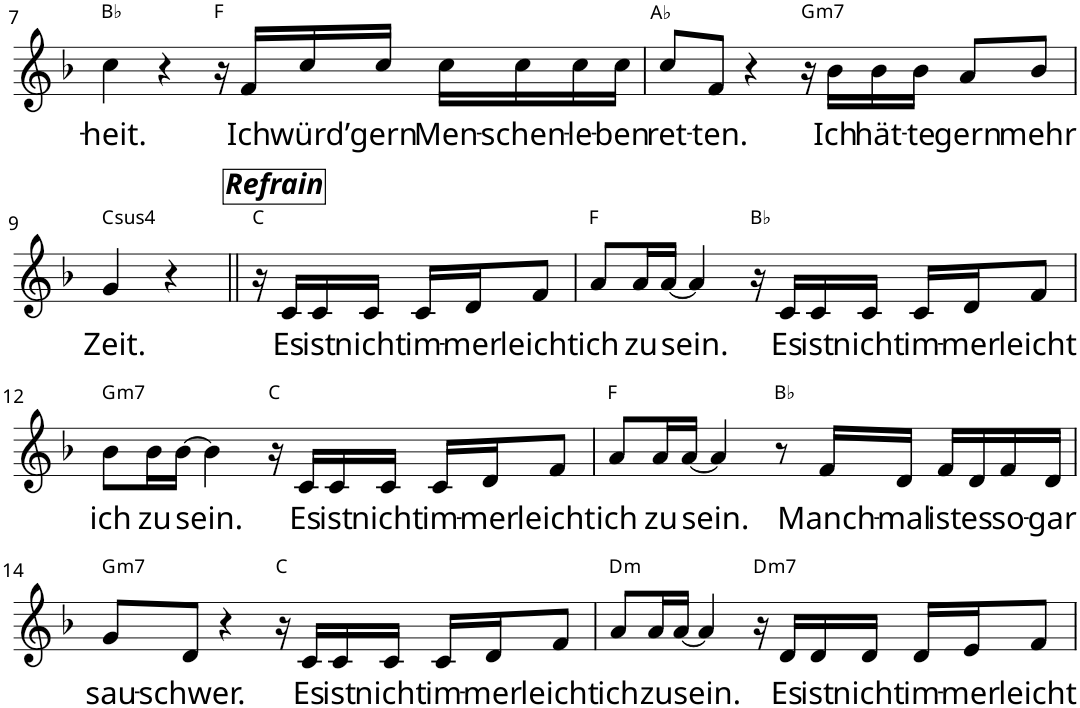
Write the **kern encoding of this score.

**kern	**text	**harte
*part1	*part1	*part1
*staff1	*staff1	*
*I"P1	*	*
!!LO:PB:g=z
*clefG2	*	*
*k[b-]	*	*
*F:	*	*
*M4/4	*	*
*met(c)	*	*
=7	=7	=7
!	!LO:LY:b	!
4cc\	-heit.	Bb:maj
4r	.	.
16r	.	F:maj
!	!LO:LY:b	!
16f/LL	Ich	.
!	!LO:LY:b	!
16cc/	würd’	.
!	!LO:LY:b	!
16cc/JJ	gern	.
!	!LO:LY:b	!
16cc\LL	Men-	.
!	!LO:LY:b	!
16cc\	-schen-	.
!	!LO:LY:b	!
16cc\	-le-	.
!	!LO:LY:b	!
16cc\JJ	-ben	.
=8	=8	=8
!	!LO:LY:b	!
8cc/L	ret-	Ab:maj
!	!LO:LY:b	!
8f/J	-ten.	.
4r	.	.
!	!	!LO:H:kt=m7
16r	.	G:min7
!	!LO:LY:b	!
16b-\LL	Ich	.
!	!LO:LY:b	!
16b-\	hät-	.
!	!LO:LY:b	!
16b-\JJ	-te	.
!	!LO:LY:b	!
8a/L	gern	.
!	!LO:LY:b	!
8b-/J	mehr	.
!!LO:LB:g=z
=9	=9	=9
!	!LO:LY:b	!LO:H:kt=4
4g/	Zeit.	C:sus4
4r	.	.
=10||	=10||	=10||
16r	.	C:maj
!LO:TX:a:Bi:t=Refrain	!	!
!	!LO:LY:b	!
16c/LL	Es	.
!	!LO:LY:b	!
16c/	ist	.
!	!LO:LY:b	!
16c/JJ	nicht	.
!	!LO:LY:b	!
16c/LL	im-	.
!	!LO:LY:b	!
16d/J	-mer	.
!	!LO:LY:b	!
8f/J	leicht	.
=11	=11	=11
!	!LO:LY:b	!
8a/L	ich	F:maj
!	!LO:LY:b	!
16a/L	zu	.
!	!LO:LY:b	!
[16a/JJ	sein.	.
4a/]	.	.
16r	.	Bb:maj
!	!LO:LY:b	!
16c/LL	Es	.
!	!LO:LY:b	!
16c/	ist	.
!	!LO:LY:b	!
16c/JJ	nicht	.
!	!LO:LY:b	!
16c/LL	im-	.
!	!LO:LY:b	!
16d/J	-mer	.
!	!LO:LY:b	!
8f/J	leicht	.
!!LO:LB:g=z
=12	=12	=12
!	!LO:LY:b	!LO:H:kt=m7
8b-\L	ich	G:min7
!	!LO:LY:b	!
16b-\L	zu	.
!	!LO:LY:b	!
[16b-\JJ	sein.	.
4b-\]	.	.
16r	.	C:maj
!	!LO:LY:b	!
16c/LL	Es	.
!	!LO:LY:b	!
16c/	ist	.
!	!LO:LY:b	!
16c/JJ	nicht	.
!	!LO:LY:b	!
16c/LL	im-	.
!	!LO:LY:b	!
16d/J	-mer	.
!	!LO:LY:b	!
8f/J	leicht	.
=13	=13	=13
!	!LO:LY:b	!
8a/L	ich	F:maj
!	!LO:LY:b	!
16a/L	zu	.
!	!LO:LY:b	!
[16a/JJ	sein.	.
4a/]	.	.
8r	.	Bb:maj
!	!LO:LY:b	!
16f/LL	Manch-	.
!	!LO:LY:b	!
16d/JJ	-mal	.
!	!LO:LY:b	!
16f/LL	ist	.
!	!LO:LY:b	!
16d/	es	.
!	!LO:LY:b	!
16f/	so-	.
!	!LO:LY:b	!
16d/JJ	-gar	.
!!LO:LB:g=z
=14	=14	=14
!	!LO:LY:b	!LO:H:kt=m7
8g/L	sau-	G:min7
!	!LO:LY:b	!
8d/J	-schwer.	.
4r	.	.
16r	.	C:maj
!	!LO:LY:b	!
16c/LL	Es	.
!	!LO:LY:b	!
16c/	ist	.
!	!LO:LY:b	!
16c/JJ	nicht	.
!	!LO:LY:b	!
16c/LL	im-	.
!	!LO:LY:b	!
16d/J	-mer	.
!	!LO:LY:b	!
8f/J	leicht	.
=15	=15	=15
!	!LO:LY:b	!LO:H:kt=m
8a/L	ich	D:min
!	!LO:LY:b	!
16a/L	zu	.
!	!LO:LY:b	!
[16a/JJ	sein.	.
4a/]	.	.
!	!	!LO:H:kt=m7
16r	.	D:min7
!	!LO:LY:b	!
16d/LL	Es	.
!	!LO:LY:b	!
16d/	ist	.
!	!LO:LY:b	!
16d/JJ	nicht	.
!	!LO:LY:b	!
16d/LL	im-	.
!	!LO:LY:b	!
16e/J	-mer	.
!	!LO:LY:b	!
8f/J	leicht	.
=	=	=
*-	*-	*-
